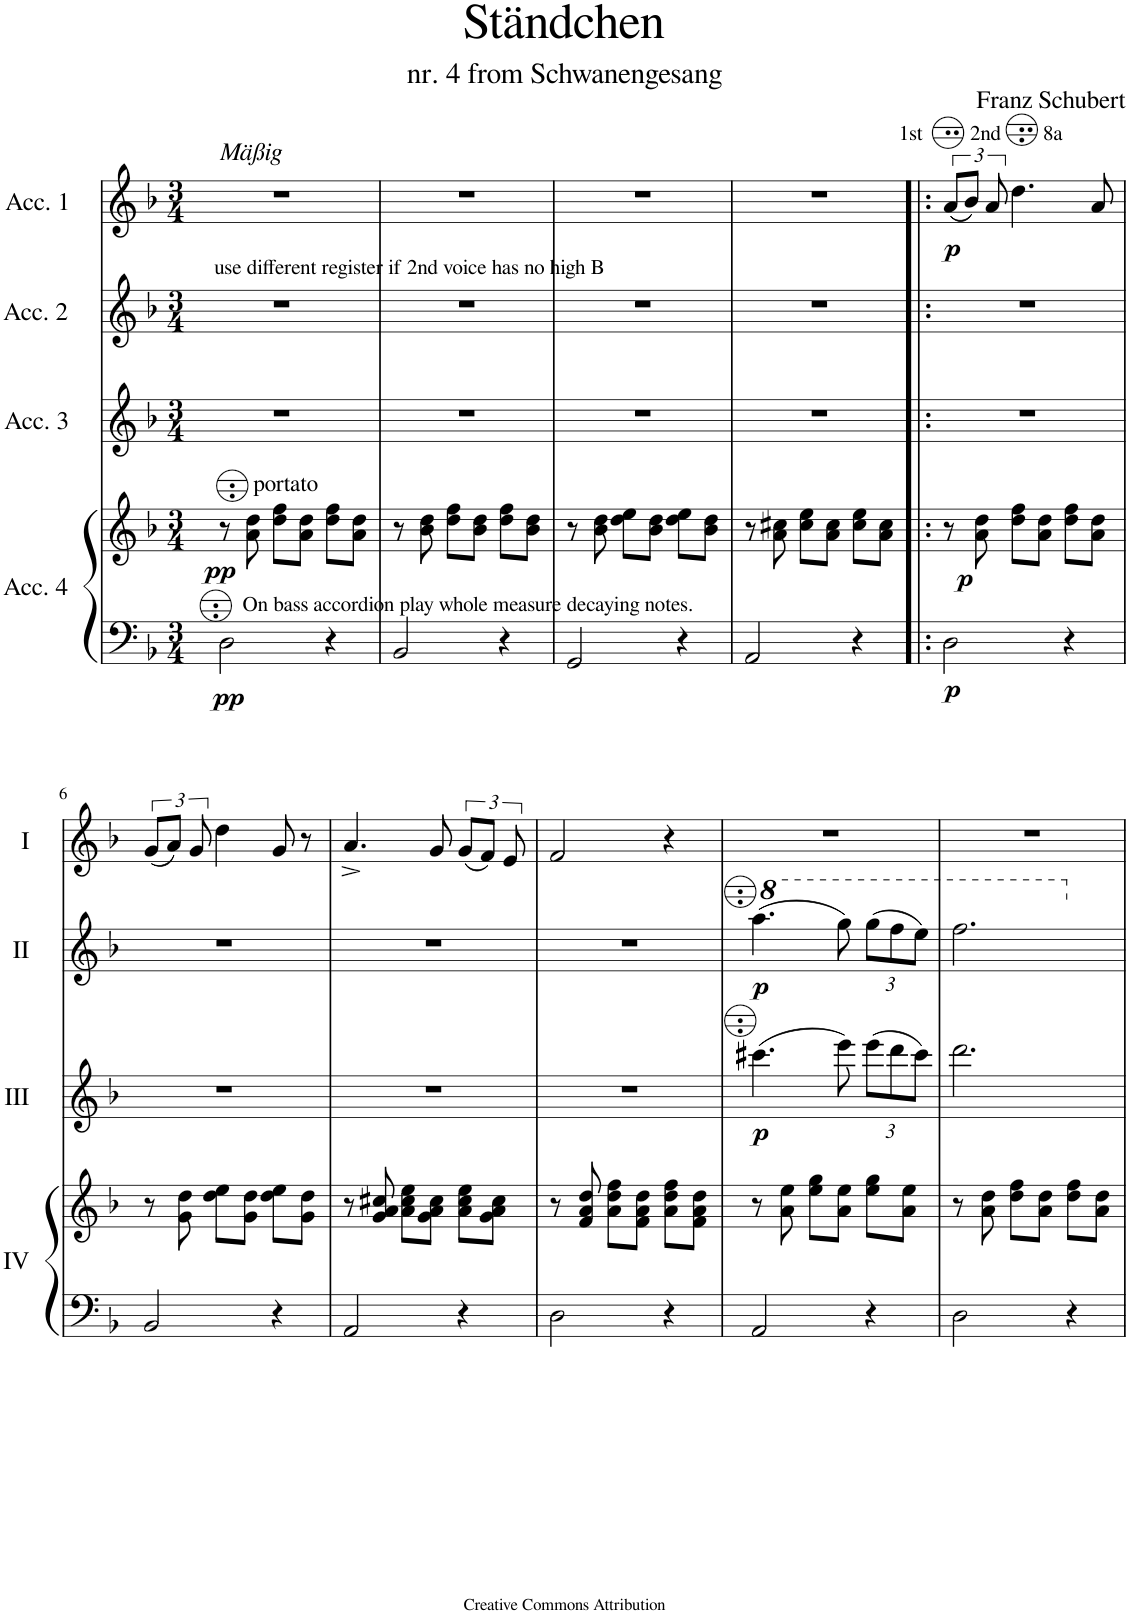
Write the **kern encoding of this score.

**kern	**kern	**dynam	**kern	**dynam	**kern	**dynam	**kern	**dynam
*part4	*part4	*part4	*part3	*part3	*part2	*part2	*part1	*part1
*staff5	*staff4	*staff4/5	*staff3	*staff3	*staff2	*staff2	*staff1	*staff1
*I"Acc. 4	*	*	*I"Acc. 3	*	*I"Acc. 2	*	*I"Acc. 1	*
*clefF4	*clefG2	*	*clefG2	*	*clefG2	*	*clefG2	*
*Trd7c12	*Trd7c12	*	*Trd7c12	*	*Trd7c12	*	*	*
*k[b-]	*k[b-]	*	*k[b-]	*	*k[b-]	*	*k[b-]	*
*M3/4	*M3/4	*	*M3/4	*	*M3/4	*	*M3/4	*
=1	=1	=1	=1	=1	=1	=1	=1	=1
!	!	!	!	!	!	!	!LO:TX:a:i:t=Mäßig	!
!	!	!	!	!	!LO:TX:a:t=use different register if 2nd voice has no high B	!	!	!
!LO:TX:a:t=On bass accordion play whole measure decaying notes.	!	!	!	!	!	!	!	!
!	!	!LO:DY:b=2	!	!	!	!	!	!
!	!	!LO:DY:n=1:b	!	!	!	!	!	!
2D\	8r	pp pp	2.r	.	2.r	.	2.r	.
!	!LO:TX:a:t=portato	!	!	!	!	!	!	!
.	8a\ 8dd\	.	.	.	.	.	.	.
.	8dd\ 8ff\L	.	.	.	.	.	.	.
.	8a\ 8dd\J	.	.	.	.	.	.	.
4r	8dd\ 8ff\L	.	.	.	.	.	.	.
.	8a\ 8dd\J	.	.	.	.	.	.	.
=2	=2	=2	=2	=2	=2	=2	=2	=2
2BB-/	8r	.	2.r	.	2.r	.	2.r	.
.	8b-\ 8dd\	.	.	.	.	.	.	.
.	8dd\ 8ff\L	.	.	.	.	.	.	.
.	8b-\ 8dd\J	.	.	.	.	.	.	.
4r	8dd\ 8ff\L	.	.	.	.	.	.	.
.	8b-\ 8dd\J	.	.	.	.	.	.	.
=3	=3	=3	=3	=3	=3	=3	=3	=3
2GG/	8r	.	2.r	.	2.r	.	2.r	.
.	8b-\ 8dd\	.	.	.	.	.	.	.
.	8dd\ 8ee\L	.	.	.	.	.	.	.
.	8b-\ 8dd\J	.	.	.	.	.	.	.
4r	8dd\ 8ee\L	.	.	.	.	.	.	.
.	8b-\ 8dd\J	.	.	.	.	.	.	.
=4	=4	=4	=4	=4	=4	=4	=4	=4
2AA/	8r	.	2.r	.	2.r	.	2.r	.
.	8a\ 8cc#X\	.	.	.	.	.	.	.
.	8cc#\ 8ee\L	.	.	.	.	.	.	.
.	8a\ 8cc#\J	.	.	.	.	.	.	.
4r	8cc#\ 8ee\L	.	.	.	.	.	.	.
.	8a\ 8cc#\J	.	.	.	.	.	.	.
=5!|:	=5!|:	=5!|:	=5!|:	=5!|:	=5!|:	=5!|:	=5!|:	=5!|:
!	!	!	!	!	!	!	!LO:TX:a:t=1st         2nd        8a	!
!	!	!LO:DY:b=2	!	!	!	!	!	!LO:DY:b
2D\	8r	p	2.r	.	2.r	.	(12a/L	p
.	.	.	.	.	.	.	12b-/J)	.
!	!	!LO:DY:b	!	!	!	!	!	!
.	8a\ 8dd\	p	.	.	.	.	.	.
.	.	.	.	.	.	.	12a/	.
.	8dd\ 8ff\L	.	.	.	.	.	4.dd\	.
.	8a\ 8dd\J	.	.	.	.	.	.	.
4r	8dd\ 8ff\L	.	.	.	.	.	.	.
.	8a\ 8dd\J	.	.	.	.	.	8a/	.
!!LO:LB:g=z
=6	=6	=6	=6	=6	=6	=6	=6	=6
2BB-/	8r	.	2.r	.	2.r	.	(12g/L	.
.	.	.	.	.	.	.	12a/J)	.
.	8g\ 8dd\	.	.	.	.	.	.	.
.	.	.	.	.	.	.	12g/	.
.	8dd\ 8ee\L	.	.	.	.	.	4dd\	.
.	8g\ 8dd\J	.	.	.	.	.	.	.
4r	8dd\ 8ee\L	.	.	.	.	.	8g/	.
.	8g\ 8dd\J	.	.	.	.	.	8r	.
=7	=7	=7	=7	=7	=7	=7	=7	=7
2AA/	8r	.	2.r	.	2.r	.	4.a^/	.
.	8g/ 8a/ 8cc#X/	.	.	.	.	.	.	.
.	8a\ 8cc#\ 8ee\L	.	.	.	.	.	.	.
.	8g\ 8a\ 8cc#\J	.	.	.	.	.	8g/	.
4r	8a\ 8cc#\ 8ee\L	.	.	.	.	.	(12g/L	.
.	.	.	.	.	.	.	12f/J)	.
.	8g\ 8a\ 8cc#\J	.	.	.	.	.	.	.
.	.	.	.	.	.	.	12e/	.
=8	=8	=8	=8	=8	=8	=8	=8	=8
2D\	8r	.	2.r	.	2.r	.	2f/	.
.	8f/ 8a/ 8dd/	.	.	.	.	.	.	.
.	8a\ 8dd\ 8ff\L	.	.	.	.	.	.	.
.	8f\ 8a\ 8dd\J	.	.	.	.	.	.	.
4r	8a\ 8dd\ 8ff\L	.	.	.	.	.	4r	.
.	8f\ 8a\ 8dd\J	.	.	.	.	.	.	.
=9	=9	=9	=9	=9	=9	=9	=9	=9
*	*	*	*	*	*8va	*	*	*
!	!	!	!	!LO:DY:b	!	!LO:DY:b	!	!
2AA/	8r	.	(4.ccc#X\	p	(4.aaa\	p	2.r	.
.	8a\ 8ee\	.	.	.	.	.	.	.
.	8ee\ 8gg\L	.	.	.	.	.	.	.
.	8a\ 8ee\J	.	8eee\)	.	8ggg\)	.	.	.
*	*	*	*Xbrackettup	*	*Xbrackettup	*	*	*
4r	8ee\ 8gg\L	.	(12eee\L	.	(12ggg\L	.	.	.
.	.	.	12ddd\	.	12fff\	.	.	.
.	8a\ 8ee\J	.	.	.	.	.	.	.
.	.	.	12ccc#\J)	.	12eee\J)	.	.	.
=10	=10	=10	=10	=10	=10	=10	=10	=10
2D\	8r	.	2.ddd\	.	2.fff\	.	2.r	.
.	8a\ 8dd\	.	.	.	.	.	.	.
.	8dd\ 8ff\L	.	.	.	.	.	.	.
.	8a\ 8dd\J	.	.	.	.	.	.	.
4r	8dd\ 8ff\L	.	.	.	.	.	.	.
.	8a\ 8dd\J	.	.	.	.	.	.	.
*	*	*	*	*	*X8va	*	*	*
=	=	=	=	=	=	=	=	=
*-	*-	*-	*-	*-	*-	*-	*-	*-
